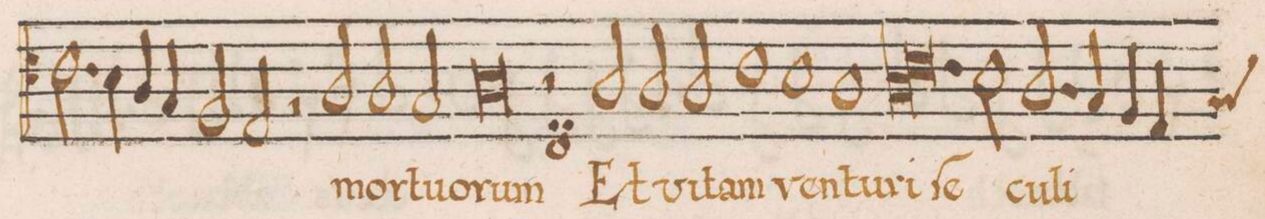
**kern	**text
*I"TENOR	*
*clefC4	*
*k[]	*
*met(C|)	*
*M2/1	*
2.c\	.
=173-	=173-
4B\	.
4A/	.
4G/	.
2F/	.
2E/	.
=174-	=174-
2rF	.
2A/	mor-
2A/	-tu-
2G/	-o-
=175-	=175-
0A	-rum
=176-	=176-
2r	.
2A/	Et
2A/	vi-
2A/	-tam
=177-	=177-
1c	ven-
1B	-tu-
=178-	=178-
1A	-ri
*lig	*
1A	ſe-
=179-	=179-
1.c	.
*Xlig	*
2B\	-cu-
=180-	=180-
2.A/	-li
4G/	.
4F/	.
*custos:G	*
4E/	.
*-	*-
